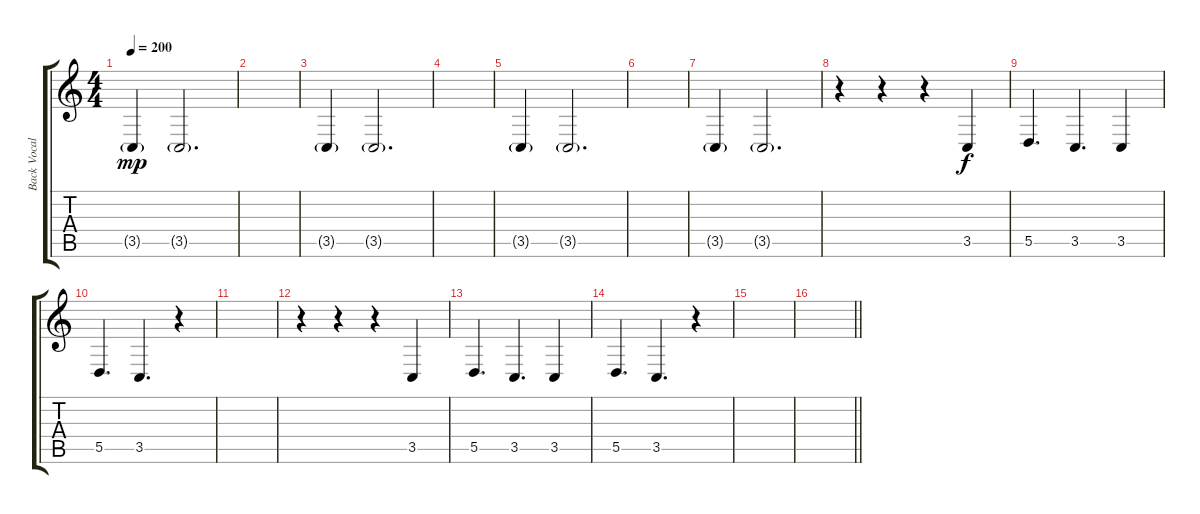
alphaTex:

\track ("Back Vocals" "Back Vocal") {instrument tenorsax}
\staff {score tabs}
\tuning (E4 B3 G3 D3 A2 E2) {hide}
\ts (4 4)
\tempo 200
\clef g2
\ks c
3.5{g}.4{dy mp} 3.5{g}.2{d} |
|
3.5{g}.4 3.5{g}.2{d} |
|
3.5{g}.4 3.5{g}.2{d} |
|
3.5{g}.4 3.5{g}.2{d} |
r.4 r.4 r.4 3.5.4{dy f} |
5.5.4{d} 3.5.4{d} 3.5.4 |
5.5.4{d} 3.5.4{d} r.4 |
|
r.4 r.4 r.4 3.5.4 |
5.5.4{d} 3.5.4{d} 3.5.4 |
5.5.4{d} 3.5.4{d} r.4 |
|
\barLineRight lightlight
